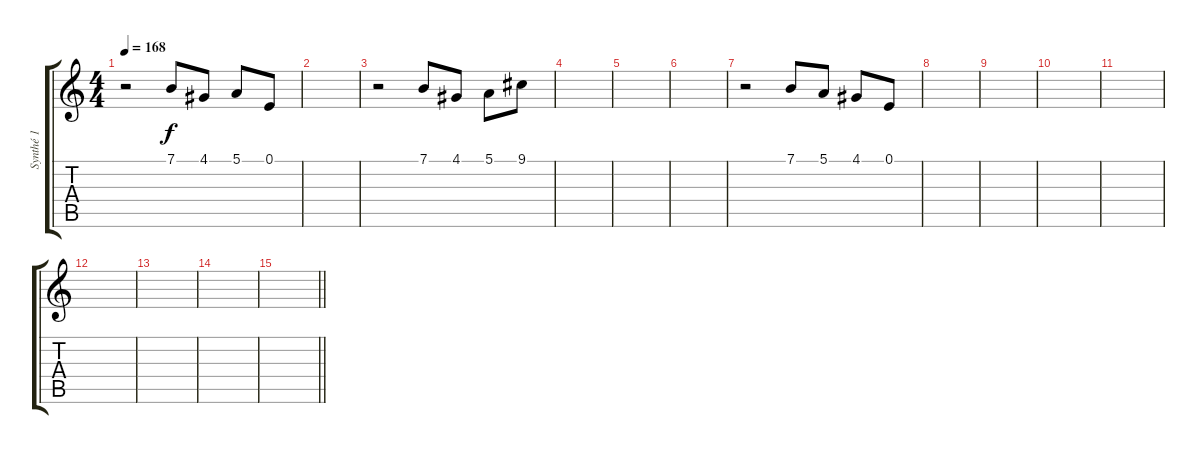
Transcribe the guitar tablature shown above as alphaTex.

\track ("Synthé 1" "Synthé 1") {instrument stringensemble1}
\staff {score tabs}
\tuning (E4 B3 G3 D3 A2 E2) {hide}
\ts (4 4)
\tempo 168
\clef g2
\ks c
r.2{dy f} 7.1.8 4.1.8 5.1.8 0.1.8 |
|
r.2 7.1.8 4.1.8 5.1.8 9.1.8 |
|
|
|
r.2 7.1.8 5.1.8 4.1.8 0.1.8 |
|
|
|
|
|
|
|
\barLineRight lightlight
